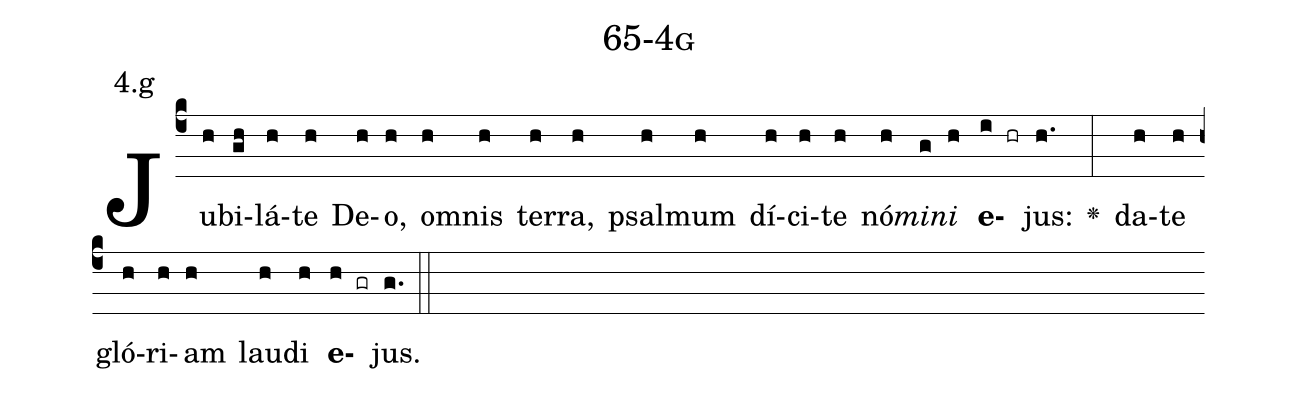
name: 65-4g;
annotation: 4.g;
%%
(c4)Ju(h)bi(gh)lá(h)te(h) De(h)o,(h) om(h)nis(h) ter(h)ra,(h) psal(h)mum(h) dí(h)ci(h)te(h) nó(h)<i>mi</i>(g)<i>ni</i>(h) <b>e</b>(i hr)jus:(h.) <v>\greheightstar</v>(:) da(h)te(h) gló(h)ri(h)am(h) lau(h)di(h) <b>e</b>(h gr)jus.(g.) (::)


%E(h) u(h) o(h) u(h) a(h) e.(g.) (::)
